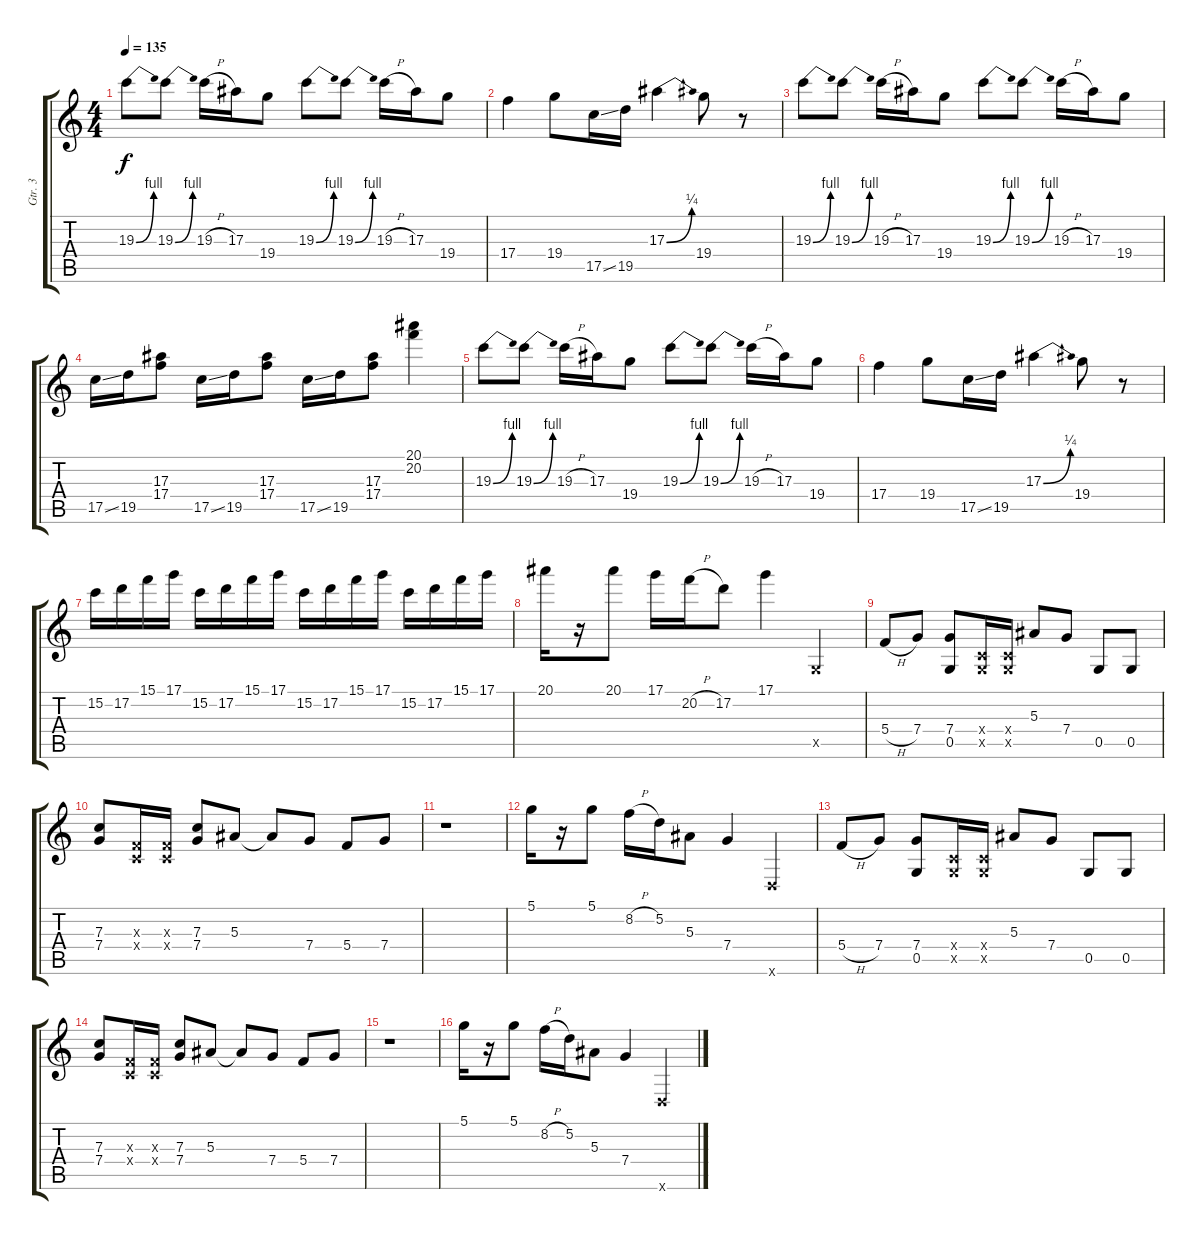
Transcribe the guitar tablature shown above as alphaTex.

\track ("Gtr. 3" "Gtr. 3") {instrument distortionguitar}
\staff {score tabs}
\tuning (D4 A3 F3 C3 G2 D2) {hide}
\ts (4 4)
\tempo 135
\clef g2
\ks c
19.3{be (bend 0 0 60 4)}.8{dy f} 19.3{be (bend 0 0 60 4)}.8 19.3{h}.16 17.3.16 19.4.8 19.3{be (bend 0 0 60 4)}.8 19.3{be (bend 0 0 60 4)}.8 19.3{h}.16 17.3.16 19.4.8 |
17.4.4 19.4.8 17.5{ss}.16 19.5.16 17.3{be (bend 0 0 60 1)}.4 19.4.8 r.8 |
19.3{be (bend 0 0 60 4)}.8 19.3{be (bend 0 0 60 4)}.8 19.3{h}.16 17.3.16 19.4.8 19.3{be (bend 0 0 60 4)}.8 19.3{be (bend 0 0 60 4)}.8 19.3{h}.16 17.3.16 19.4.8 |
17.5{ss}.16 19.5.16 (17.3 17.4).8 17.5{ss}.16 19.5.16 (17.3 17.4).8 17.5{ss}.16 19.5.16 (17.3 17.4).8 (20.1 20.2).4 |
19.3{be (bend 0 0 60 4)}.8 19.3{be (bend 0 0 60 4)}.8 19.3{h}.16 17.3.16 19.4.8 19.3{be (bend 0 0 60 4)}.8 19.3{be (bend 0 0 60 4)}.8 19.3{h}.16 17.3.16 19.4.8 |
17.4.4 19.4.8 17.5{ss}.16 19.5.16 17.3{be (bend 0 0 60 1)}.4 19.4.8 r.8 |
15.2.16 17.2.16 15.1.16 17.1.16 15.2.16 17.2.16 15.1.16 17.1.16 15.2.16 17.2.16 15.1.16 17.1.16 15.2.16 17.2.16 15.1.16 17.1.16 |
20.1.16 r.16 20.1.8 17.1.16 20.2{h}.16 17.2.8 17.1.4 0.5{x}.4 |
5.4{h}.8 7.4.8 (7.4 0.5).8 (0.4{x} 0.5{x}).16 (0.4{x} 0.5{x}).16 5.3.8 7.4.8 0.5.8 0.5.8 |
(7.3 7.4).8 (0.3{x} 0.4{x}).16 (0.3{x} 0.4{x}).16 (7.3 7.4).8 5.3.8 5.3{t}.8 7.4.8 5.4.8 7.4.8 |
r.1 |
5.1.16 r.16 5.1.8 8.2{h}.16 5.2.16 5.3.8 7.4.4 0.6{x}.4 |
5.4{h}.8 7.4.8 (7.4 0.5).8 (0.4{x} 0.5{x}).16 (0.4{x} 0.5{x}).16 5.3.8 7.4.8 0.5.8 0.5.8 |
(7.3 7.4).8 (0.3{x} 0.4{x}).16 (0.3{x} 0.4{x}).16 (7.3 7.4).8 5.3.8 5.3{t}.8 7.4.8 5.4.8 7.4.8 |
r.1 |
5.1.16 r.16 5.1.8 8.2{h}.16 5.2.16 5.3.8 7.4.4 0.6{x}.4
